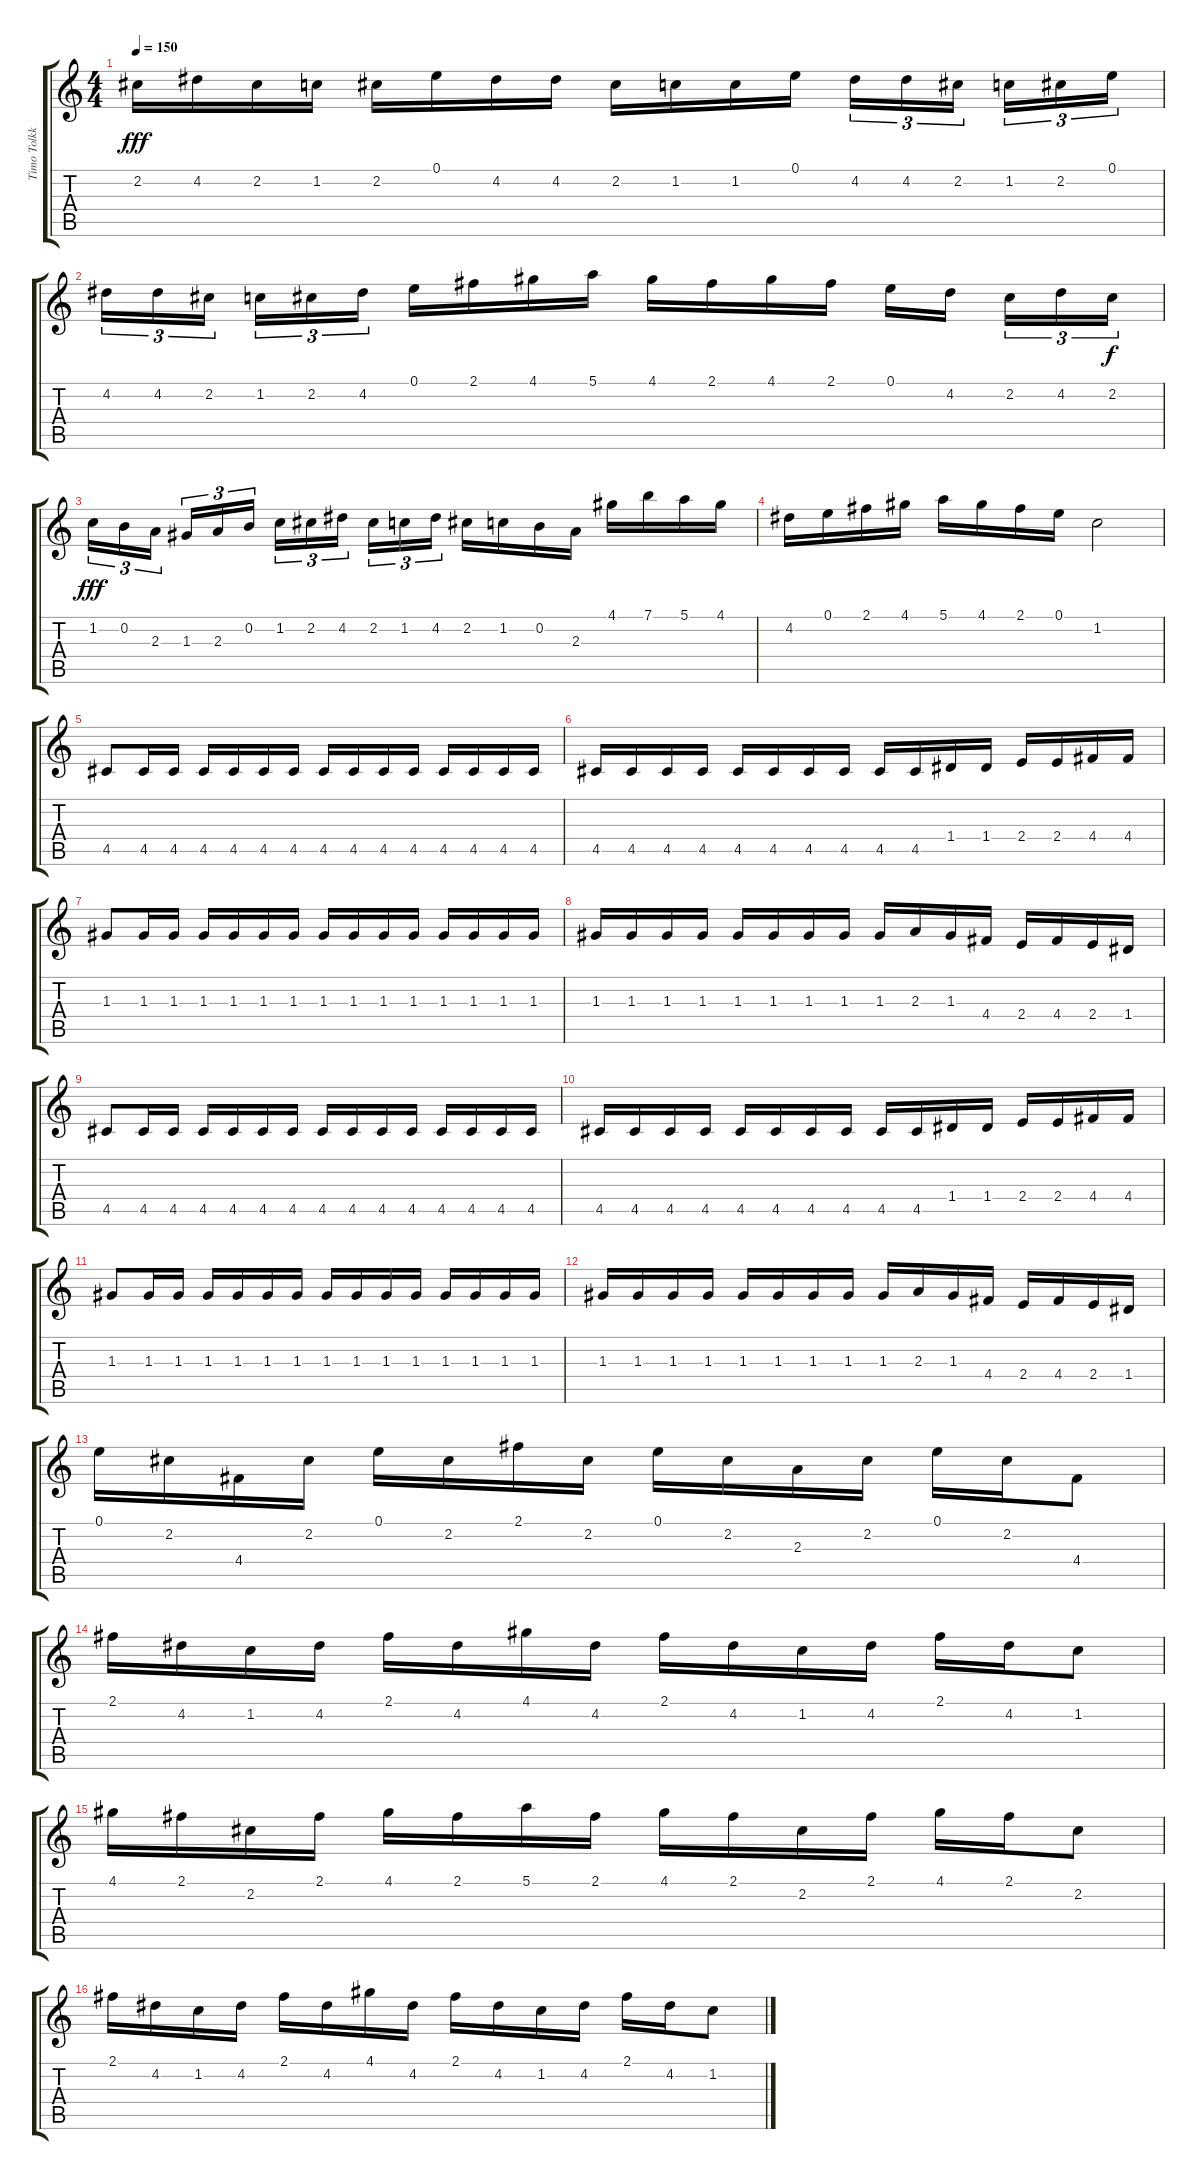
\track ("Timo Tolkki" "Timo Tolkk") {instrument distortionguitar}
\staff {score tabs}
\tuning (E4 B3 G3 D3 A2 E2) {hide}
\ts (4 4)
\tempo 150
\clef g2
\ks c
2.2.16{dy fff} 4.2.16 2.2.16 1.2.16 2.2.16 0.1.16 4.2.16 4.2.16 2.2.16 1.2.16 1.2.16 0.1.16 4.2.16{tu (3 2)} 4.2.16{tu (3 2)} 2.2.16{tu (3 2)} 1.2.16{tu (3 2)} 2.2.16{tu (3 2)} 0.1.16{tu (3 2)} |
4.2.16{tu (3 2)} 4.2.16{tu (3 2)} 2.2.16{tu (3 2)} 1.2.16{tu (3 2)} 2.2.16{tu (3 2)} 4.2.16{tu (3 2)} 0.1.16 2.1.16 4.1.16 5.1.16 4.1.16 2.1.16 4.1.16 2.1.16 0.1.16 4.2.16 2.2.16{tu (3 2)} 4.2.16{tu (3 2)} 2.2.16{tu (3 2) dy f} |
1.2.16{tu (3 2) dy fff} 0.2.16{tu (3 2)} 2.3.16{tu (3 2)} 1.3.16{tu (3 2)} 2.3.16{tu (3 2)} 0.2.16{tu (3 2)} 1.2.16{tu (3 2)} 2.2.16{tu (3 2)} 4.2.16{tu (3 2)} 2.2.16{tu (3 2)} 1.2.16{tu (3 2)} 4.2.16{tu (3 2)} 2.2.16 1.2.16 0.2.16 2.3.16 4.1.16 7.1.16 5.1.16 4.1.16 |
4.2.16 0.1.16 2.1.16 4.1.16 5.1.16 4.1.16 2.1.16 0.1.16 1.2.2 |
4.5.8 4.5.16 4.5.16 4.5.16 4.5.16 4.5.16 4.5.16 4.5.16 4.5.16 4.5.16 4.5.16 4.5.16 4.5.16 4.5.16 4.5.16 |
4.5.16 4.5.16 4.5.16 4.5.16 4.5.16 4.5.16 4.5.16 4.5.16 4.5.16 4.5.16 1.4.16 1.4.16 2.4.16 2.4.16 4.4.16 4.4.16 |
1.3.8 1.3.16 1.3.16 1.3.16 1.3.16 1.3.16 1.3.16 1.3.16 1.3.16 1.3.16 1.3.16 1.3.16 1.3.16 1.3.16 1.3.16 |
1.3.16 1.3.16 1.3.16 1.3.16 1.3.16 1.3.16 1.3.16 1.3.16 1.3.16 2.3.16 1.3.16 4.4.16 2.4.16 4.4.16 2.4.16 1.4.16 |
4.5.8 4.5.16 4.5.16 4.5.16 4.5.16 4.5.16 4.5.16 4.5.16 4.5.16 4.5.16 4.5.16 4.5.16 4.5.16 4.5.16 4.5.16 |
4.5.16 4.5.16 4.5.16 4.5.16 4.5.16 4.5.16 4.5.16 4.5.16 4.5.16 4.5.16 1.4.16 1.4.16 2.4.16 2.4.16 4.4.16 4.4.16 |
1.3.8 1.3.16 1.3.16 1.3.16 1.3.16 1.3.16 1.3.16 1.3.16 1.3.16 1.3.16 1.3.16 1.3.16 1.3.16 1.3.16 1.3.16 |
1.3.16 1.3.16 1.3.16 1.3.16 1.3.16 1.3.16 1.3.16 1.3.16 1.3.16 2.3.16 1.3.16 4.4.16 2.4.16 4.4.16 2.4.16 1.4.16 |
0.1.16 2.2.16 4.4.16 2.2.16 0.1.16 2.2.16 2.1.16 2.2.16 0.1.16 2.2.16 2.3.16 2.2.16 0.1.16 2.2.16 4.4.8 |
2.1.16 4.2.16 1.2.16 4.2.16 2.1.16 4.2.16 4.1.16 4.2.16 2.1.16 4.2.16 1.2.16 4.2.16 2.1.16 4.2.16 1.2.8 |
4.1.16 2.1.16 2.2.16 2.1.16 4.1.16 2.1.16 5.1.16 2.1.16 4.1.16 2.1.16 2.2.16 2.1.16 4.1.16 2.1.16 2.2.8 |
2.1.16 4.2.16 1.2.16 4.2.16 2.1.16 4.2.16 4.1.16 4.2.16 2.1.16 4.2.16 1.2.16 4.2.16 2.1.16 4.2.16 1.2.8
